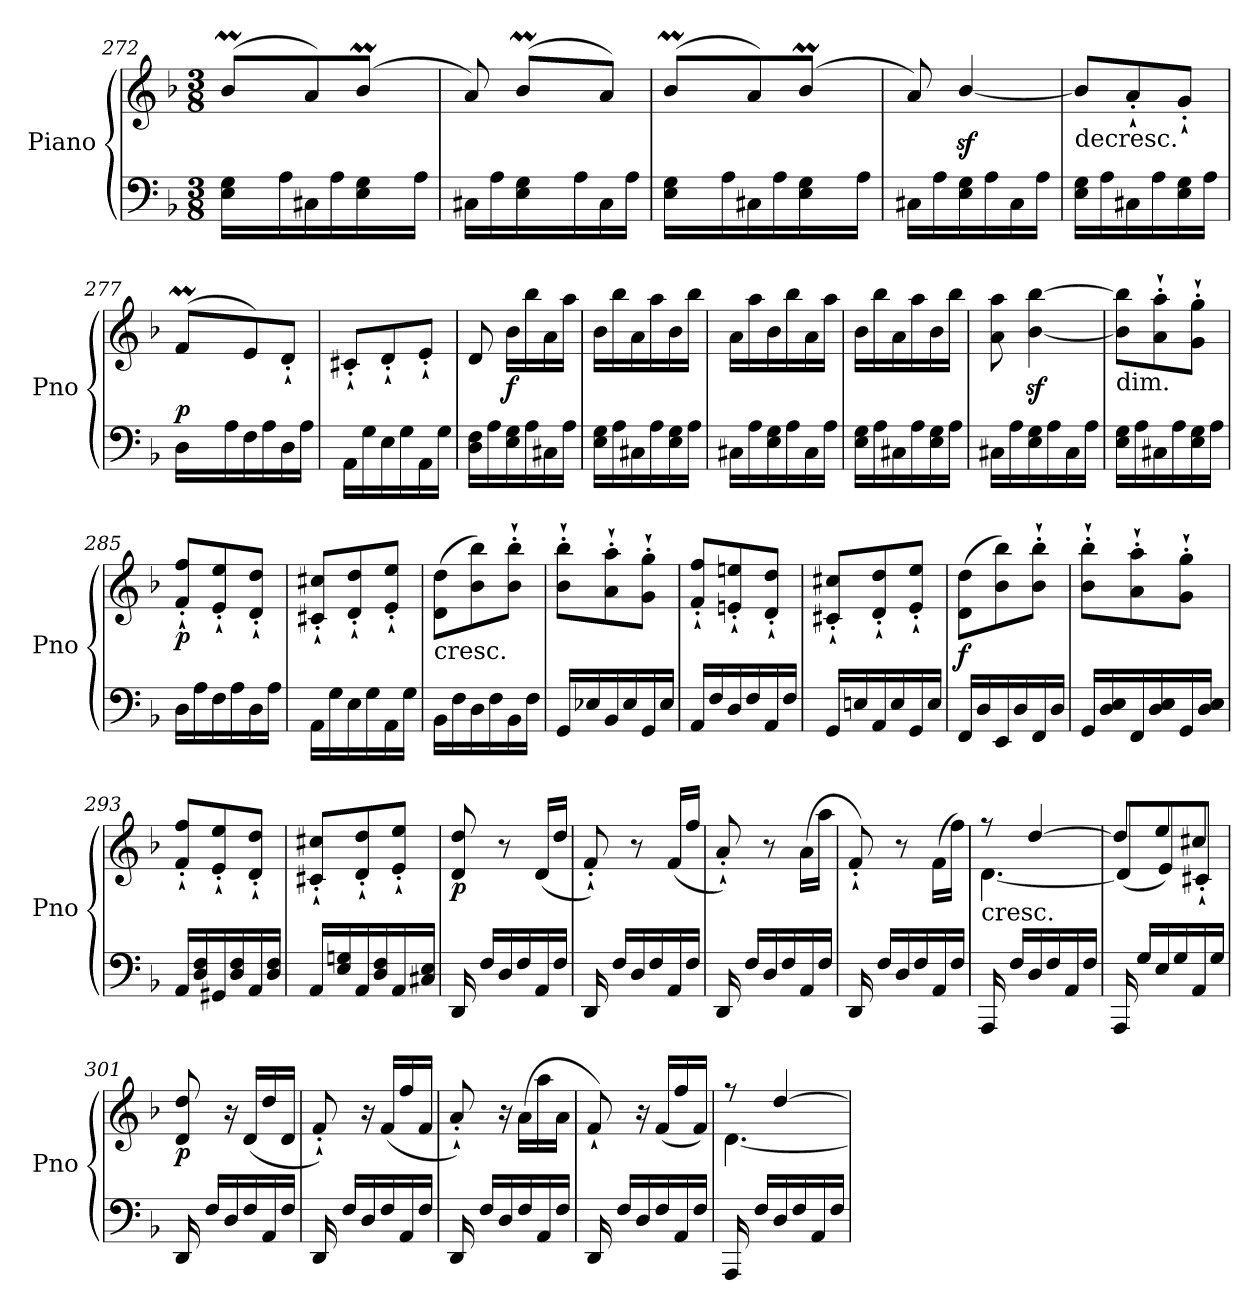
**kern	**kern	**dynam
*part1	*part1	*part1
*staff2	*staff1	*staff1/2
*I"Piano	*	*
*I'Pno	*	*
*clefF4	*clefG2	*
*k[b-]	*k[b-]	*
*F:	*F:	*
*M3/8	*M3/8	*
=272	=272	=272
*	*^	*
16E\ 16G\LL	(>8b-M/L	64b-LLLLyy	.
.	.	64ccJJJyy	.
.	.	8..b-yy	.
16A\	.	.	.
16C#X\	8a/)	.	.
16A\	.	.	.
16E\ 16G\	(>8b-M/J	64b-LLLyy	.
.	.	64ccJJyy	.
.	.	16.b-JJyy	.
16A\JJ	.	.	.
=273	=273	=273	=273
16C#X\LL	8a/)	8ryy	.
16A\	.	.	.
16E\ 16G\	(>8b-M/L	64b-LLLLyy	.
.	.	64ccJJJyy	.
.	.	8..b-Jyy	.
16A\	.	.	.
16C#\	8a/J)	.	.
16A\JJ	.	.	.
=274	=274	=274	=274
16E\ 16G\LL	(>8b-M/L	64b-LLLLyy	.
.	.	64ccJJJyy	.
.	.	8..b-yy	.
16A\	.	.	.
16C#X\	8a/)	.	.
16A\	.	.	.
16E\ 16G\	(>8b-M/J	64b-LLLyy	.
.	.	64ccJJyy	.
.	.	16.b-JJyy	.
16A\JJ	.	.	.
*	*v	*v	*
!!LO:LB:g=z
=275	=275	=275
16C#X\LL	8a/)	.
16A\	.	.
16E\ 16G\	[4b-z</	.
16A\	.	.
16C#\	.	.
16A\JJ	.	.
=276	=276	=276
!	!LO:TX:b:t=decresc.	!
16E\ 16G\LL	8b-/L]	.
16A\	.	.
16C#X\	8a'`/	.
16A\	.	.
16E\ 16G\	8g'`/J	.
16A\JJ	.	.
=277	=277	=277
*	*^	*
!	!	!	!LO:DY:b
16D\LL	(>8fM/L	64fLLLLyy	p
.	.	64gJJJyy	.
.	.	8..fJyy	.
16A\	.	.	.
16F\	8e/)	.	.
16A\	.	.	.
16D\	8d'`/J	8ryy	.
16A\JJ	.	.	.
*	*v	*v	*
=278	=278	=278
16AA\LL	8c#X'`/L	.
16G\	.	.
16E\	8d'`/	.
16G\	.	.
16AA\	8e'`/J	.
16G\JJ	.	.
=279	=279	=279
16D\ 16F\LL	8d/	.
16A\	.	.
!	!	!LO:DY:b
16E\ 16G\	16b-\LL	f
16A\	16bb-\	.
16C#X\	16a\	.
16A\JJ	16aa\JJ	.
=280	=280	=280
16E\ 16G\LL	16b-\LL	.
16A\	16bb-\	.
16C#X\	16a\	.
16A\	16aa\	.
16E\ 16G\	16b-\	.
16A\JJ	16bb-\JJ	.
=281	=281	=281
16C#X\LL	16a\LL	.
16A\	16aa\	.
16E\ 16G\	16b-\	.
16A\	16bb-\	.
16C#\	16a\	.
16A\JJ	16aa\JJ	.
!!LO:LB:g=z
=282	=282	=282
16E\ 16G\LL	16b-\LL	.
16A\	16bb-\	.
16C#X\	16a\	.
16A\	16aa\	.
16E\ 16G\	16b-\	.
16A\JJ	16bb-\JJ	.
=283	=283	=283
16C#X\LL	8a\ 8aa\	.
16A\	.	.
16E\ 16G\	[4b-\z< [4bb-\z<	.
16A\	.	.
16C#\	.	.
16A\JJ	.	.
=284	=284	=284
!	!LO:TX:b:t=dim.	!
16E\ 16G\LL	8b-\] 8bb-\]L	.
16A\	.	.
16C#X\	8a\'` 8aa\'`	.
16A\	.	.
16E\ 16G\	8g\'` 8gg\'`J	.
16A\JJ	.	.
=285	=285	=285
!	!	!LO:DY:b
16D\LL	8f/'` 8ff/'`L	p
16A\	.	.
16F\	8e/'` 8ee/'`	.
16A\	.	.
16D\	8d/'` 8dd/'`J	.
16A\JJ	.	.
=286	=286	=286
16AA\LL	8c#X/'` 8cc#X/'`L	.
16G\	.	.
16E\	8d/'` 8dd/'`	.
16G\	.	.
16AA\	8e/'` 8ee/'`J	.
16G\JJ	.	.
=287	=287	=287
!	!LO:TX:b:t=cresc.	!
16BB-\LL	(>8d\ 8dd\L	.
16F\	.	.
16D\	8b-\ 8bb-\)	.
16F\	.	.
16BB-\	8b-\'` 8bb-\'`J	.
16F\JJ	.	.
=288	=288	=288
16GG/LL	8b-\'` 8bb-\'`L	.
16E-X/	.	.
16BB-/	8a\'` 8aa\'`	.
16E-/	.	.
16GG/	8g\'` 8gg\'`J	.
16E-/JJ	.	.
!!LO:LB:g=z
=289	=289	=289
16AA/LL	8f/'` 8ff/'`L	.
16F/	.	.
16D/	8en/'` 8een/'`	.
16F/	.	.
16AA/	8d/'` 8dd/'`J	.
16F/JJ	.	.
=290	=290	=290
16GG/LL	8c#X/'` 8cc#X/'`L	.
16En/	.	.
16AA/	8d/'` 8dd/'`	.
16E/	.	.
16GG/	8e/'` 8ee/'`J	.
16E/JJ	.	.
=291	=291	=291
!	!	!LO:DY:b
16FF/LL	(>8d\ 8dd\L	f
16D/	.	.
16EE/	8b-\ 8bb-\)	.
16D/	.	.
16FF/	8b-\'` 8bb-\'`J	.
16D/JJ	.	.
=292	=292	=292
16GG/LL	8b-\'` 8bb-\'`L	.
16D/ 16E/	.	.
16FF/	8a\'` 8aa\'`	.
16D/ 16E/	.	.
16GG/	8g\'` 8gg\'`J	.
16D/ 16E/JJ	.	.
=293	=293	=293
16AA/LL	8f/'` 8ff/'`L	.
16D/ 16F/	.	.
16GG#X/	8e/'` 8ee/'`	.
16D/ 16F/	.	.
16AA/	8d/'` 8dd/'`J	.
16D/ 16F/JJ	.	.
=294	=294	=294
16AA/LL	8c#X/'` 8cc#X/'`L	.
16E/ 16Gn/	.	.
16AA/	8d/'` 8dd/'`	.
16D/ 16F/	.	.
16AA/	8e/'` 8ee/'`J	.
16C#X/ 16E/JJ	.	.
=295	=295	=295
!	!	!LO:DY:b
16DD/	8d/ 8dd/	p
16F/LL	.	.
16D/	8r	.
16F/	.	.
16AA/	(<16d/LL	.
16F/JJ	16dd/JJ	.
!!LO:PB:g=z
=296	=296	=296
16DD/	8f'`/)	.
16F/LL	.	.
16D/	8r	.
16F/	.	.
16AA/	(<16f/LL	.
16F/JJ	16ff/JJ	.
=297	=297	=297
16DD/	8a'`/)	.
16F/LL	.	.
16D/	8r	.
16F/	.	.
16AA/	(>16a\LL	.
16F/JJ	16aa\JJ	.
=298	=298	=298
16DD/	8f'`/)	.
16F/LL	.	.
16D/	8r	.
16F/	.	.
16AA/	(>16f\LL	.
16F/JJ	16ff\JJ)	.
=299	=299	=299
*	*^	*
!	!LO:TX:b:t=cresc.	!	!
16AAA/	8rff	[4.d\	.
16F/LL	.	.	.
16D/	[4dd/	.	.
16F/	.	.	.
16AA/	.	.	.
16F/JJ	.	.	.
=300	=300	=300	=300
16AAA/	8dd/L]	(>8d/L]	.
16G/LL	.	.	.
16E/	8ee/	8e/)	.
16G/	.	.	.
16AA/	8cc#X/J	8c#X'`/J	.
16G/JJ	.	.	.
*	*v	*v	*
=301	=301	=301
!	!	!LO:DY:b
16DD/	8d/ 8dd/	p
16F/LL	.	.
16D/	16r	.
16F/	(<16d/LL	.
16AA/	16dd/	.
16F/JJ	16d/JJ	.
=302	=302	=302
16DD/	8f'`/)	.
16F/LL	.	.
16D/	16r	.
16F/	(<16f/LL	.
16AA/	16ff/	.
16F/JJ	16f/JJ	.
!!LO:LB:g=z
=303	=303	=303
16DD/	8a'`/)	.
16F/LL	.	.
16D/	16r	.
16F/	(>16a\LL	.
16AA/	16aa\	.
16F/JJ	16a\JJ	.
=304	=304	=304
16DD/	8f`/)	.
16F/LL	.	.
16D/	16r	.
16F/	(<16f/LL	.
16AA/	16ff/	.
16F/JJ	16f/JJ)	.
=305	=305	=305
*	*^	*
16AAA/	8rff	[4.d\	.
16F/LL	.	.	.
16D/	[4dd/	.	.
16F/	.	.	.
16AA/	.	.	.
16F/JJ	.	.	.
*	*v	*v	*
=	=	=
*-	*-	*-
